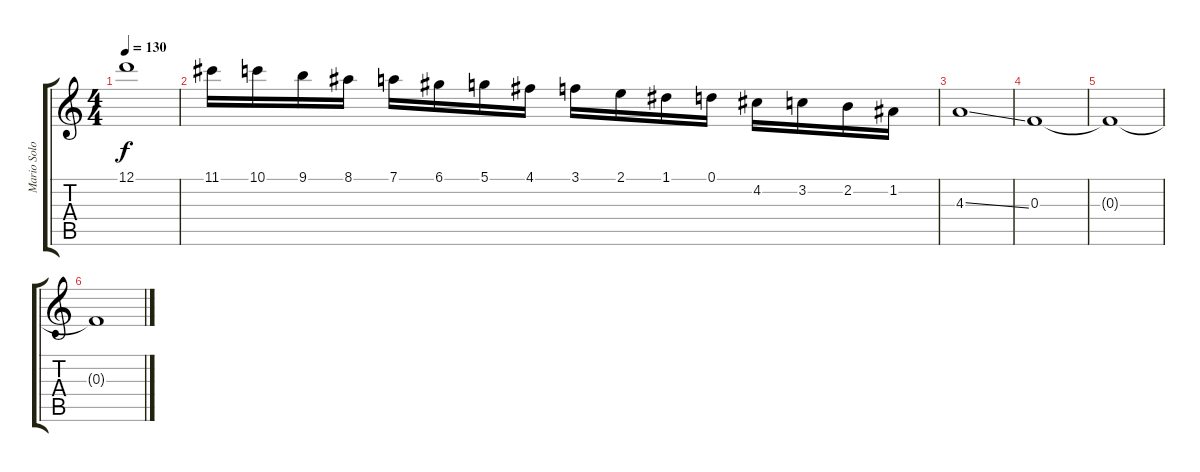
\track ("Mario Solo" "Mario Solo") {instrument overdrivenguitar}
\staff {score tabs}
\tuning (D4 A3 F3 C3 G2 C2) {hide}
\ts (4 4)
\tempo 130
\clef g2
\ks c
12.1{t}.1{dy f} |
11.1.16 10.1.16 9.1.16 8.1.16 7.1.16 6.1.16 5.1.16 4.1.16 3.1.16 2.1.16 1.1.16 0.1.16 4.2.16 3.2.16 2.2.16 1.2.16 |
4.3{ss}.1 |
0.3.1 |
0.3{t}.1 |
0.3{t}.1{volume 0 instrument overdrivenguitar}
